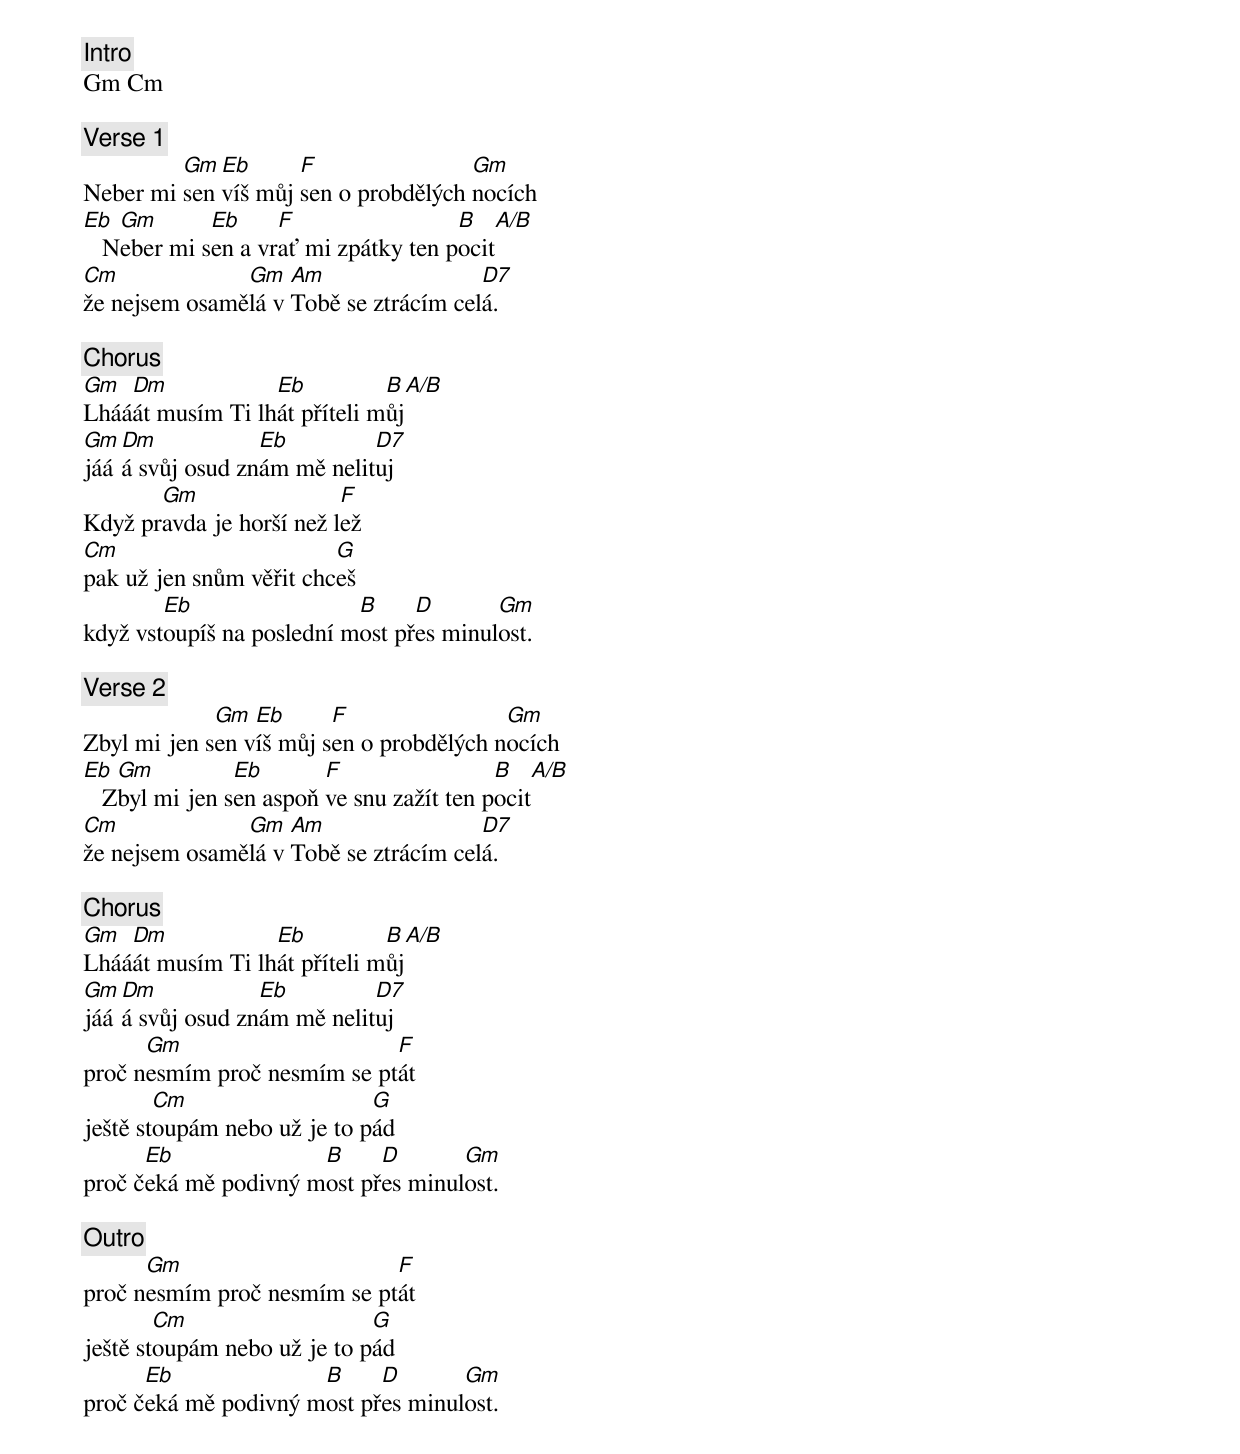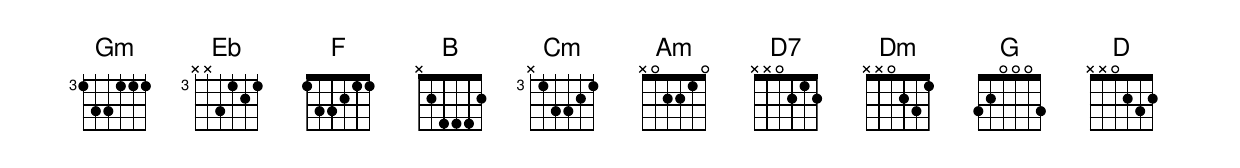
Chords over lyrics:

[Intro]
Gm Cm

[Verse 1]
         Gm  Eb      F                Gm
Neber mi sen víš můj sen o probdělých nocích
Eb  Gm       Eb     F                 B    A/B
   Neber mi sen a vrať mi zpátky ten pocit
Cm             Gm   Am                 D7
že nejsem osamělá v Tobě se ztrácím celá.

[Chorus]
Gm  Dm            Eb          B  A/B
Lhááát musím Ti lhát příteli můj
Gm Dm            Eb         D7
jááá svůj osud znám mě nelituj
       Gm                 F
Když pravda je horší než lež
Cm                       G
pak už jen snům věřit chceš
        Eb                 B     D       Gm
když vstoupíš na poslední most přes minulost.

[Verse 2]
             Gm  Eb      F                Gm
Zbyl mi jen sen víš můj sen o probdělých nocích
Eb  Gm          Eb       F                 B    A/B
   Zbyl mi jen sen aspoň ve snu zažít ten pocit
Cm             Gm   Am                 D7
že nejsem osamělá v Tobě se ztrácím celá.

[Chorus]
Gm  Dm            Eb          B  A/B
Lhááát musím Ti lhát příteli můj
Gm Dm            Eb         D7
jááá svůj osud znám mě nelituj
      Gm                     F
proč nesmím proč nesmím se ptát
        Cm                   G
ještě stoupám nebo už je to pád
      Eb              B     D       Gm
proč čeká mě podivný most přes minulost.

[Outro]
      Gm                     F
proč nesmím proč nesmím se ptát
        Cm                   G
ještě stoupám nebo už je to pád
      Eb              B     D       Gm
proč čeká mě podivný most přes minulost.
